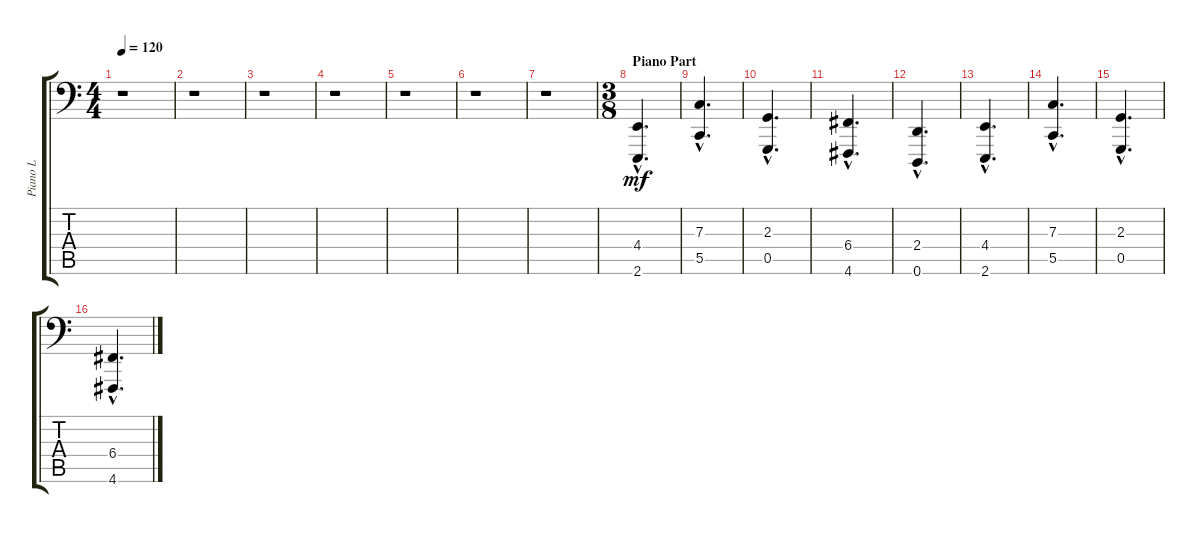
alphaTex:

\track ("Piano L" "Piano L") {instrument acousticgrandpiano}
\staff {score tabs}
\tuning (D3 A2 F2 C2 G1 D1) {hide}
\ts (4 4)
\tempo 120
\clef f4
\ks c
r.1{dy mf} |
r.1 |
r.1 |
r.1 |
r.1 |
r.1 |
r.1 |
\ts (3 8)
\section ("" "Piano Part")
(4.4{hac} 2.6{hac}).4{d} |
(7.3{hac} 5.5{hac}).4{d} |
(2.3{hac} 0.5{hac}).4{d} |
(6.4{hac} 4.6{hac}).4{d} |
(2.4{hac} 0.6{hac}).4{d} |
(4.4{hac} 2.6{hac}).4{d} |
(7.3{hac} 5.5{hac}).4{d} |
(2.3{hac} 0.5{hac}).4{d} |
(6.4{hac} 4.6{hac}).4{d}
